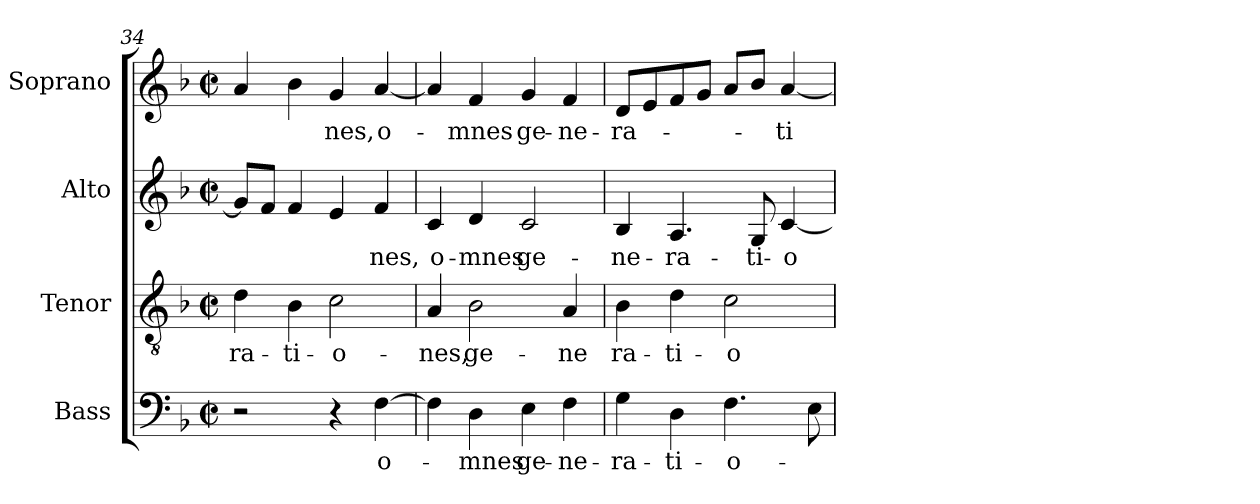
**kern	**text	**kern	**text	**kern	**text	**kern	**text
*part4	*part4	*part3	*part3	*part2	*part2	*part1	*part1
*staff4	*staff4	*staff3	*staff3	*staff2	*staff2	*staff1	*staff1
*I"Bass	*	*I"Tenor	*	*I"Alto	*	*I"Soprano	*
*I'B	*	*I'T	*	*I'A	*	*I'S	*
*clefF4	*	*clefGv2	*	*clefG2	*	*clefG2	*
*k[b-]	*	*k[b-]	*	*k[b-]	*	*k[b-]	*
*F:	*	*F:	*	*F:	*	*F:	*
*M2/2	*	*M2/2	*	*M2/2	*	*M2/2	*
*met(c|)	*	*met(c|)	*	*met(c|)	*	*met(c|)	*
=34	=34	=34	=34	=34	=34	=34	=34
2r	.	4d\	-ra-	8g/L]	.	4a/	.
.	.	.	.	8f/J	.	.	.
.	.	4B-\	-ti-	4f/	.	4b-\	.
4r	.	2c\	-o-	4e/	.	4g/	-nes,
[4F\	o-	.	.	4f/	-nes,	[4a/	o-
=35	=35	=35	=35	=35	=35	=35	=35
4F\]	.	4A/	-nes,	4c/	o-	4a/]	.
4D\	-mnes	2B-\	ge-	4d/	-mnes	4f/	-mnes
4E\	ge-	.	.	2c/	ge-	4g/	ge-
4F\	-ne-	4A/	-ne	.	.	4f/	-ne-
=36	=36	=36	=36	=36	=36	=36	=36
4G\	-ra-	4B-\	ra-	4B-/	-ne-	8d/L	-ra-
.	.	.	.	.	.	8e/	.
4D\	-ti-	4d\	-ti-	4.A/	-ra-	8f/	.
.	.	.	.	.	.	8g/J	.
4.F\	-o-	2c\	-o-	.	.	8a/L	.
.	.	.	.	8G/	-ti-	8b-/J	.
.	.	.	.	[4c/	-o-	[4a/	-ti-
8E\	.	.	.	.	.	.	.
=	=	=	=	=	=	=	=
*-	*-	*-	*-	*-	*-	*-	*-
